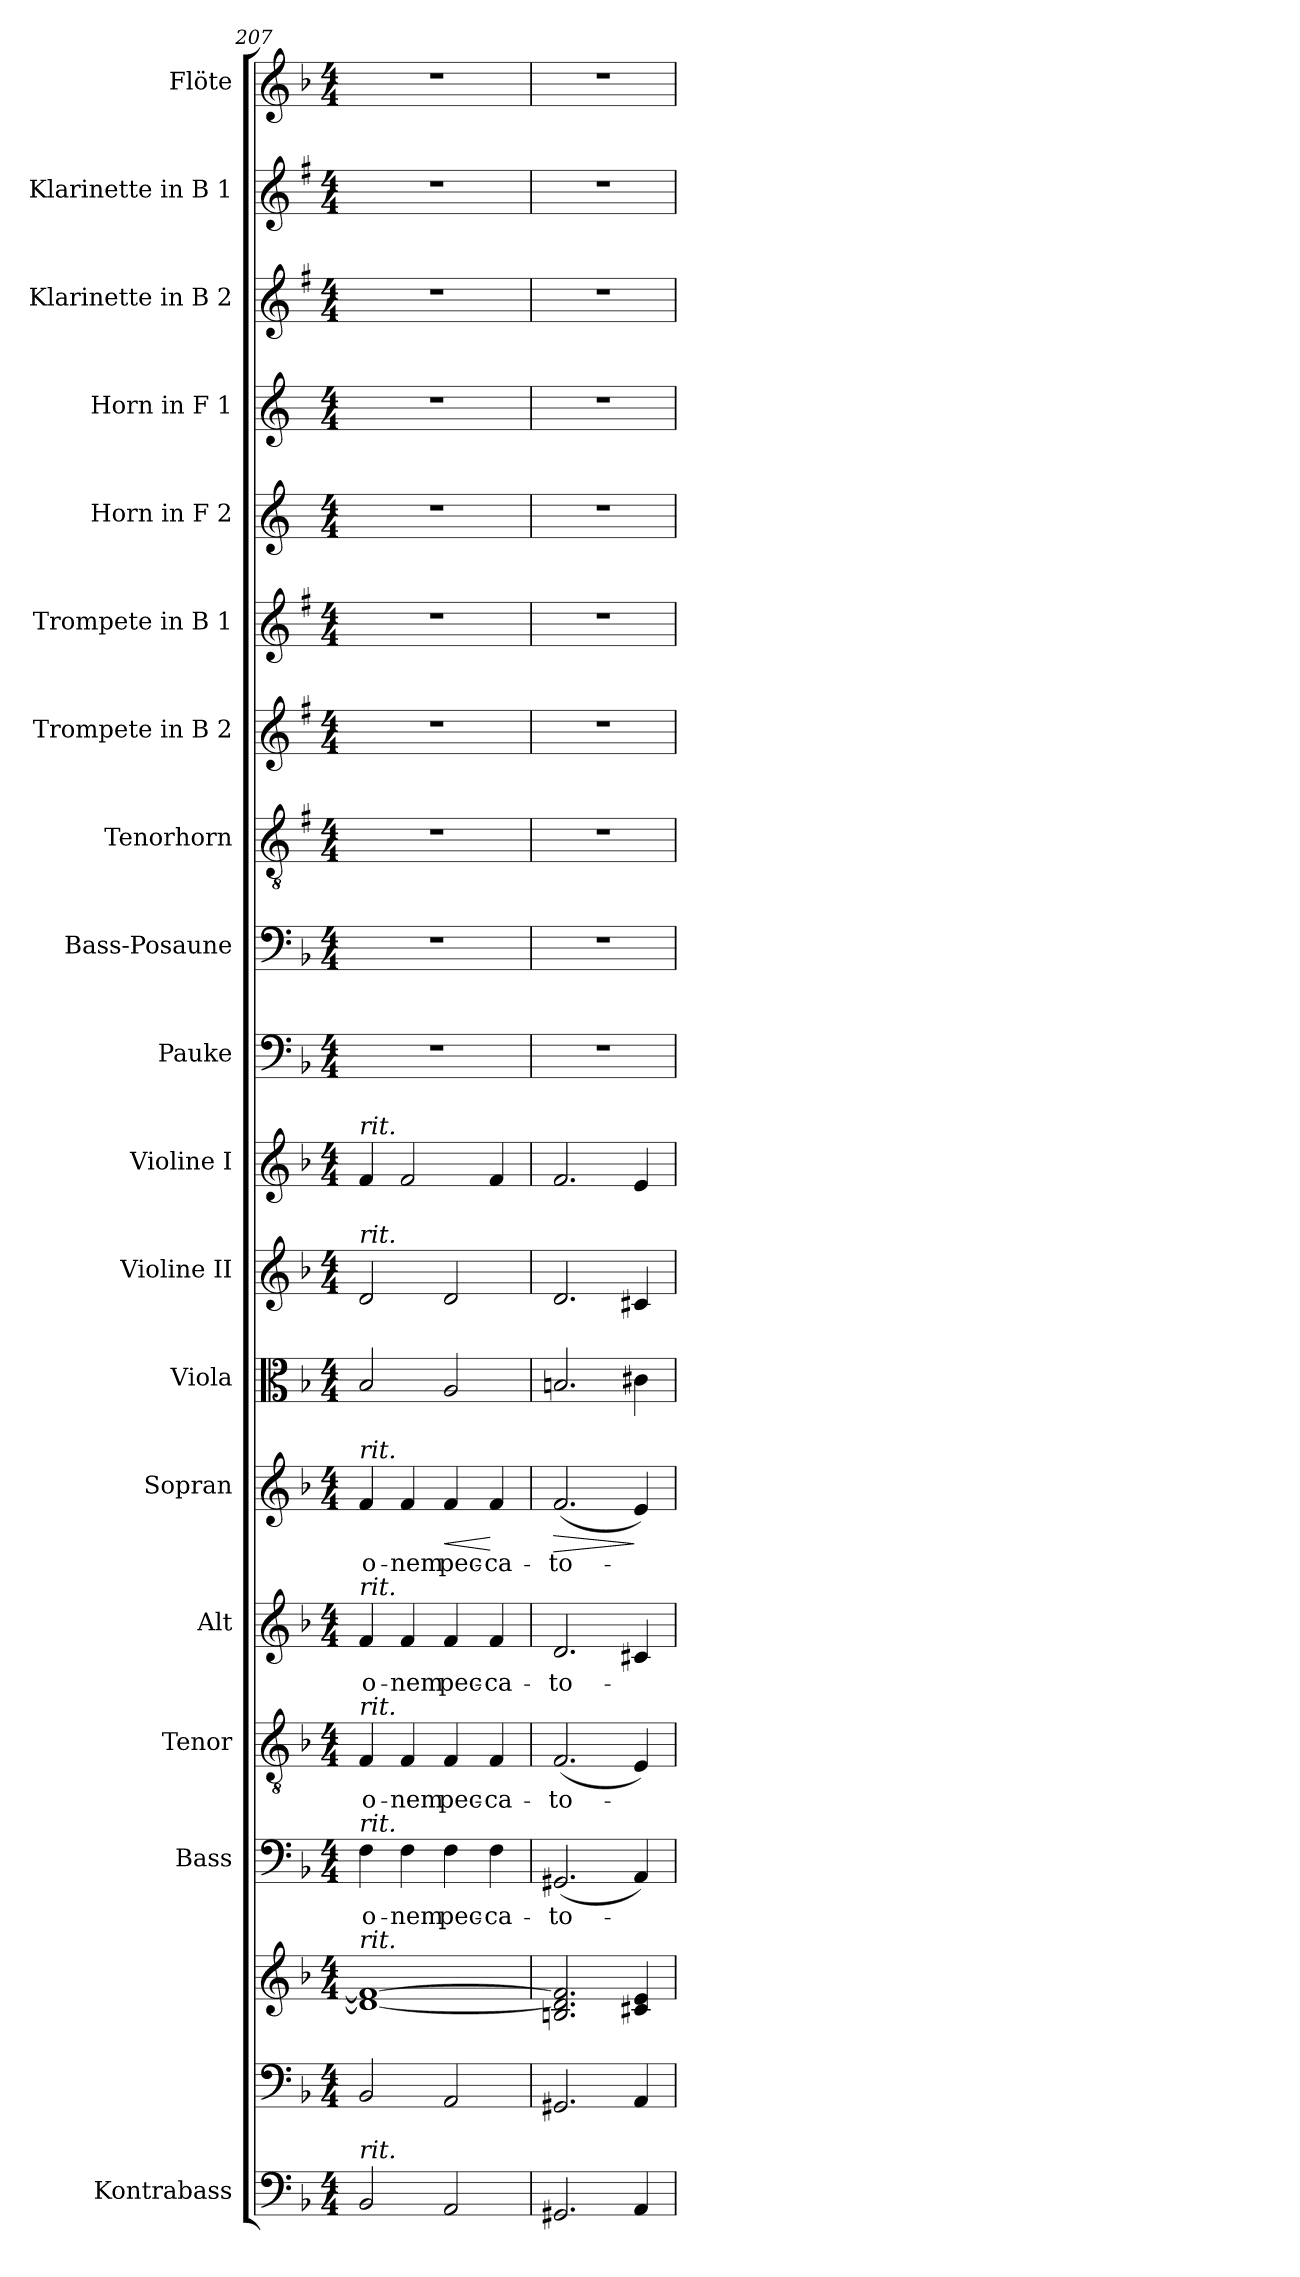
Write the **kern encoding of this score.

**kern	**kern	**kern	**kern	**text	**kern	**text	**kern	**text	**kern	**text	**dynam	**kern	**kern	**kern	**kern	**kern	**kern	**kern	**kern	**kern	**kern	**kern	**kern	**kern
*part19	*part18	*part18	*part17	*part17	*part16	*part16	*part15	*part15	*part14	*part14	*part14	*part13	*part12	*part11	*part10	*part9	*part8	*part7	*part6	*part5	*part4	*part3	*part2	*part1
*staff20	*staff19	*staff18	*staff17	*staff17	*staff16	*staff16	*staff15	*staff15	*staff14	*staff14	*staff14	*staff13	*staff12	*staff11	*staff10	*staff9	*staff8	*staff7	*staff6	*staff5	*staff4	*staff3	*staff2	*staff1
*I"Kontrabass	*	*	*I"Bass	*	*I"Tenor	*	*I"Alt	*	*I"Sopran	*	*	*I"Viola	*I"Violine II	*I"Violine I	*I"Pauke	*I"Bass-Posaune	*I"Tenorhorn	*I"Trompete in B 2	*I"Trompete in B 1	*I"Horn in F 2	*I"Horn in F 1	*I"Klarinette in B 2	*I"Klarinette in B 1	*I"Flöte
*I'Kb.	*	*	*I'B	*	*I'T	*	*I'A	*	*I'S	*	*	*I'Vla.	*I'Vl. II	*I'Vl. I	*I'Pk.	*I'B. Pos.	*I'T	*	*	*I'Hrn. 2	*I'Hrn. 1	*	*	*I'Fl.
*clefF4	*clefF4	*clefG2	*clefF4	*	*clefGv2	*	*clefG2	*	*clefG2	*	*	*clefC3	*clefG2	*clefG2	*clefF4	*clefF4	*clefGv2	*clefG2	*clefG2	*clefG2	*clefG2	*clefG2	*clefG2	*clefG2
*ITrd7c12	*	*	*	*	*	*	*	*	*	*	*	*	*	*	*	*	*ITrd1c2	*ITrd1c2	*ITrd1c2	*ITrd4c7	*ITrd4c7	*ITrd1c2	*ITrd1c2	*
*k[b-]	*k[b-]	*k[b-]	*k[b-]	*	*k[b-]	*	*k[b-]	*	*k[b-]	*	*	*k[b-]	*k[b-]	*k[b-]	*k[b-]	*k[b-]	*k[b-]	*k[b-]	*k[b-]	*k[b-]	*k[b-]	*k[b-]	*k[b-]	*k[b-]
*F:	*F:	*F:	*F:	*	*F:	*	*F:	*	*F:	*	*	*F:	*F:	*F:	*F:	*F:	*F:	*F:	*F:	*F:	*F:	*F:	*F:	*F:
*M4/4	*M4/4	*M4/4	*M4/4	*	*M4/4	*	*M4/4	*	*M4/4	*	*	*M4/4	*M4/4	*M4/4	*M4/4	*M4/4	*M4/4	*M4/4	*M4/4	*M4/4	*M4/4	*M4/4	*M4/4	*M4/4
=207	=207	=207	=207	=207	=207	=207	=207	=207	=207	=207	=207	=207	=207	=207	=207	=207	=207	=207	=207	=207	=207	=207	=207	=207
!	!	!	!	!	!	!	!	!	!	!	!	!	!	!LO:TX:a:i:t=rit.	!	!	!	!	!	!	!	!	!	!
!	!	!	!	!	!	!	!	!	!	!	!	!	!LO:TX:a:i:t=rit.	!	!	!	!	!	!	!	!	!	!	!
!	!	!	!	!	!	!	!	!	!LO:TX:a:i:t=rit.	!	!	!	!	!	!	!	!	!	!	!	!	!	!	!
!	!	!	!	!	!	!	!LO:TX:a:i:t=rit.	!	!	!	!	!	!	!	!	!	!	!	!	!	!	!	!	!
!	!	!	!	!	!LO:TX:a:i:t=rit.	!	!	!	!	!	!	!	!	!	!	!	!	!	!	!	!	!	!	!
!	!	!	!LO:TX:a:i:t=rit.	!	!	!	!	!	!	!	!	!	!	!	!	!	!	!	!	!	!	!	!	!
!	!	!LO:TX:a:i:t=rit.	!	!	!	!	!	!	!	!	!	!	!	!	!	!	!	!	!	!	!	!	!	!
!LO:TX:a:i:t=rit.	!	!	!	!	!	!	!	!	!	!	!	!	!	!	!	!	!	!	!	!	!	!	!	!
!	!	!	!	!LO:LY:b	!	!LO:LY:b	!	!LO:LY:b	!	!LO:LY:b	!	!	!	!	!	!	!	!	!	!	!	!	!	!
2BBB-/	2BB-/	1d_ 1f_	4F\	-o-	4F/	-o-	4f/	-o-	4f/	-o-	.	2B-/	2d/	4f/	1r	1r	1r	1r	1r	1r	1r	1r	1r	1r
!	!	!	!	!LO:LY:b	!	!LO:LY:b	!	!LO:LY:b	!	!LO:LY:b	!	!	!	!	!	!	!	!	!	!	!	!	!	!
.	.	.	4F\	-nem	4F/	-nem	4f/	-nem	4f/	-nem	.	.	.	2f/	.	.	.	.	.	.	.	.	.	.
!	!	!	!	!LO:LY:b	!	!LO:LY:b	!	!LO:LY:b	!	!LO:LY:b	!LO:HP:b	!	!	!	!	!	!	!	!	!	!	!	!	!
2AAA/	2AA/	.	4F\	pec-	4F/	pec-	4f/	pec-	4f/	pec-	<	2A/	2d/	.	.	.	.	.	.	.	.	.	.	.
!	!	!	!	!LO:LY:b	!	!LO:LY:b	!	!LO:LY:b	!	!LO:LY:b	!	!	!	!	!	!	!	!	!	!	!	!	!	!
.	.	.	4F\	-ca-	4F/	-ca-	4f/	-ca-	4f/	-ca-	[	.	.	4f/	.	.	.	.	.	.	.	.	.	.
=208	=208	=208	=208	=208	=208	=208	=208	=208	=208	=208	=208	=208	=208	=208	=208	=208	=208	=208	=208	=208	=208	=208	=208	=208
!	!	!	!	!LO:LY:b	!	!LO:LY:b	!	!LO:LY:b	!	!LO:LY:b	!LO:HP:b	!	!	!	!	!	!	!	!	!	!	!	!	!
2.GGG#X/	2.GG#X/	2.Bn/ 2.d/] 2.f/]	(<2.GG#X/	-to-	(<2.F/	-to-	2.d/	-to-	(<2.f/	-to-	>	2.Bn/	2.d/	2.f/	1r	1r	1r	1r	1r	1r	1r	1r	1r	1r
4AAA/	4AA/	4c#X/ 4e/	4AA/)	.	4E/)	.	4c#X/	.	4e/)	.	]	4c#X\	4c#X/	4e/	.	.	.	.	.	.	.	.	.	.
=	=	=	=	=	=	=	=	=	=	=	=	=	=	=	=	=	=	=	=	=	=	=	=	=
*-	*-	*-	*-	*-	*-	*-	*-	*-	*-	*-	*-	*-	*-	*-	*-	*-	*-	*-	*-	*-	*-	*-	*-	*-
